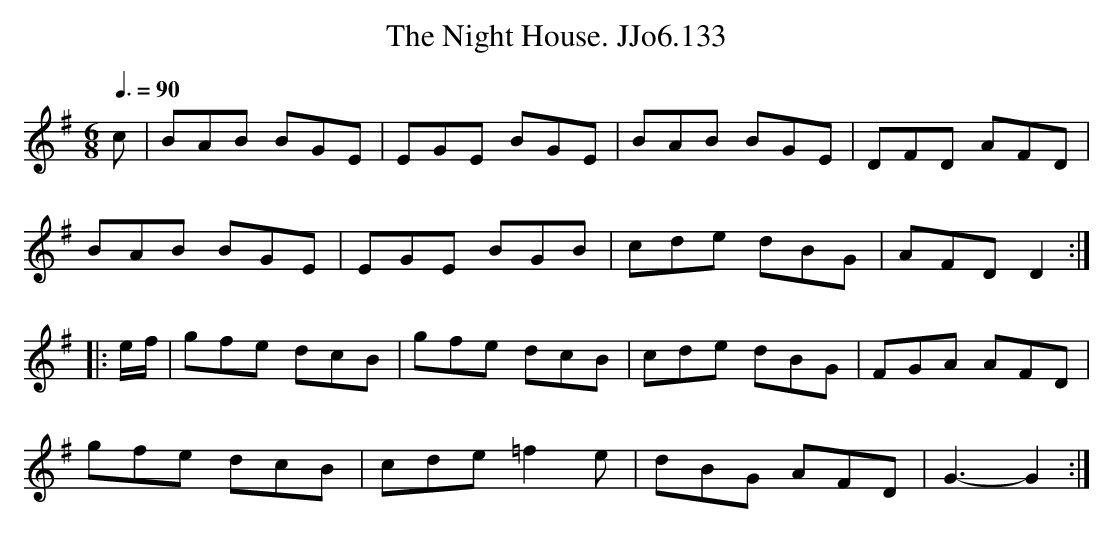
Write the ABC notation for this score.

X:1
T:Night House. JJo6.133, The
M:6/8
L:1/8
Q:3/8=90
K:G
c | BAB BGE | EGE BGE | BAB BGE | DFD AFD |
BAB BGE | EGE BGB | cde dBG | AFD D2 :|
|: e/f/ | gfe dcB | gfe dcB | cde dBG | FGA AFD |
gfe dcB | cde =f2e | dBG AFD | G3- G2 :|
